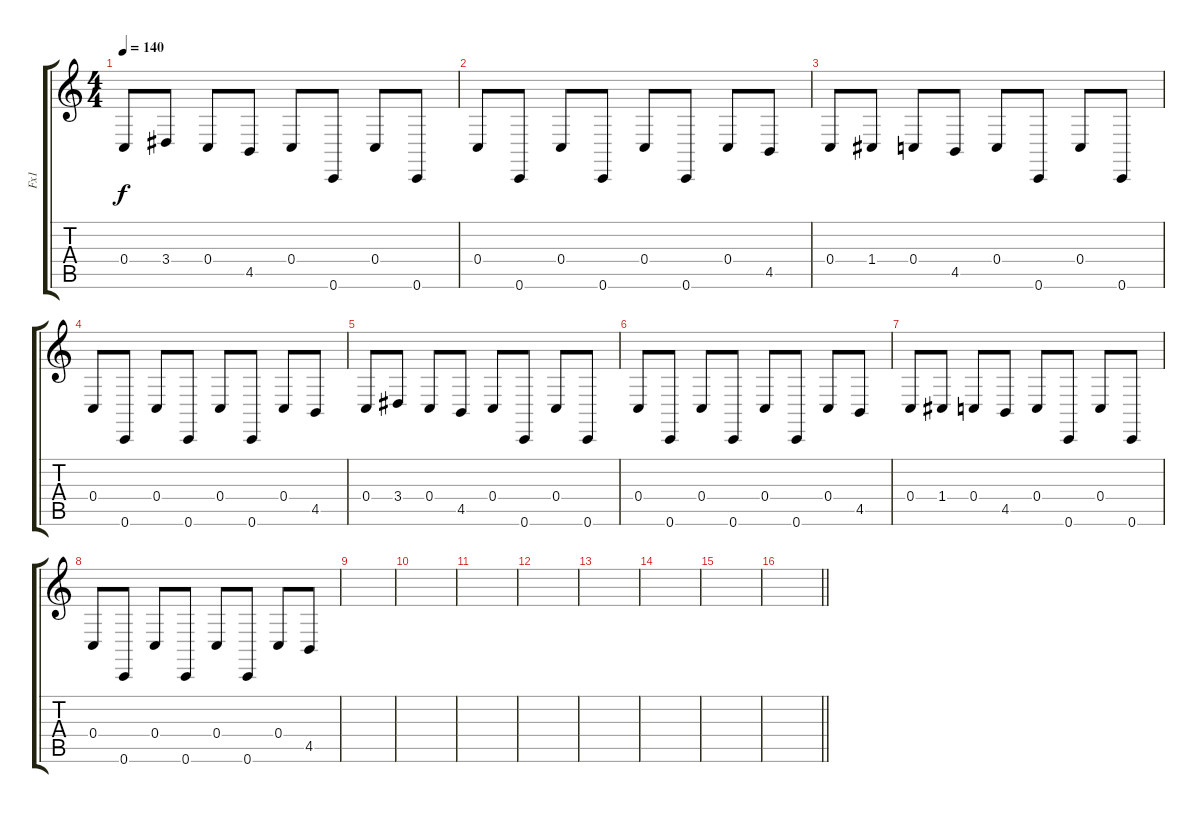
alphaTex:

\track ("Fx1" "Fx1") {instrument brightacousticpiano}
\staff {score tabs}
\tuning (D4 A3 F3 C3 G2 C2) {hide}
\ts (4 4)
\tempo 140
\clef g2
\ks c
0.4.8{dy f} 3.4.8 0.4.8 4.5.8 0.4.8 0.6.8 0.4.8 0.6.8 |
0.4.8 0.6.8 0.4.8 0.6.8 0.4.8 0.6.8 0.4.8 4.5.8 |
0.4.8 1.4.8 0.4.8 4.5.8 0.4.8 0.6.8 0.4.8 0.6.8 |
0.4.8 0.6.8 0.4.8 0.6.8 0.4.8 0.6.8 0.4.8 4.5.8 |
0.4.8 3.4.8 0.4.8 4.5.8 0.4.8 0.6.8 0.4.8 0.6.8 |
0.4.8 0.6.8 0.4.8 0.6.8 0.4.8 0.6.8 0.4.8 4.5.8 |
0.4.8 1.4.8 0.4.8 4.5.8 0.4.8 0.6.8 0.4.8 0.6.8 |
0.4.8 0.6.8 0.4.8 0.6.8 0.4.8 0.6.8 0.4.8 4.5.8 |
|
|
|
|
|
|
|
\barLineRight lightlight
